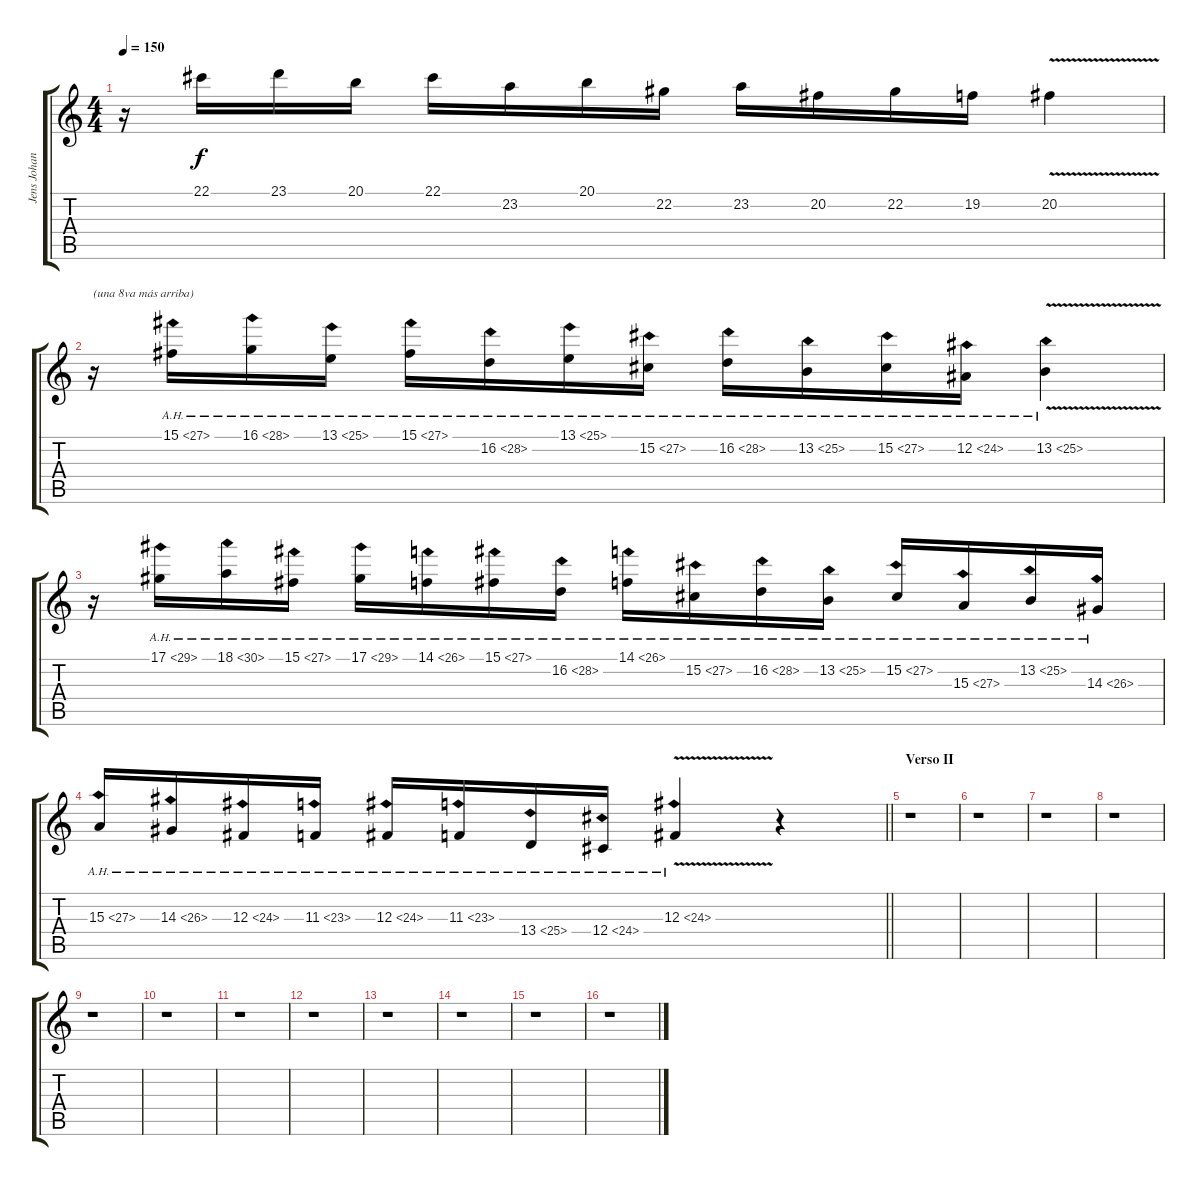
\track ("Jens Johannson" "Jens Johan") {instrument harpsichord}
\staff {score tabs}
\tuning (Eb4 Bb3 Gb3 Db3 Ab2 Eb2) {hide}
\ts (4 4)
\tempo 150
\clef g2
\ks c
r.16{dy f} 22.1.16 23.1.16 20.1.16 22.1.16 23.2.16 20.1.16 22.2.16 23.2.16 20.2.16 22.2.16 19.2.16 20.2{v}.4 |
r.16{txt "(una 8va más arriba)"} 15.1{ah 12}.16 16.1{ah 12}.16 13.1{ah 12}.16 15.1{ah 12}.16 16.2{ah 12}.16 13.1{ah 12}.16 15.2{ah 12}.16 16.2{ah 12}.16 13.2{ah 12}.16 15.2{ah 12}.16 12.2{ah 12}.16 13.2{ah 12 v}.4 |
r.16 17.1{ah 12}.16 18.1{ah 12}.16 15.1{ah 12}.16 17.1{ah 12}.16 14.1{ah 12}.16 15.1{ah 12}.16 16.2{ah 12}.16 14.1{ah 12}.16 15.2{ah 12}.16 16.2{ah 12}.16 13.2{ah 12}.16 15.2{ah 12}.16 15.3{ah 12}.16 13.2{ah 12}.16 14.3{ah 12}.16 |
\barLineRight lightlight
15.3{ah 12}.16 14.3{ah 12}.16 12.3{ah 12}.16 11.3{ah 12}.16 12.3{ah 12}.16 11.3{ah 12}.16 13.4{ah 12}.16 12.4{ah 12}.16 12.3{ah 12 v}.4 r.4 |
\section ("" "Verso II")
r.1 |
r.1 |
r.1 |
r.1 |
r.1 |
r.1 |
r.1 |
r.1 |
r.1 |
r.1 |
r.1 |
r.1
